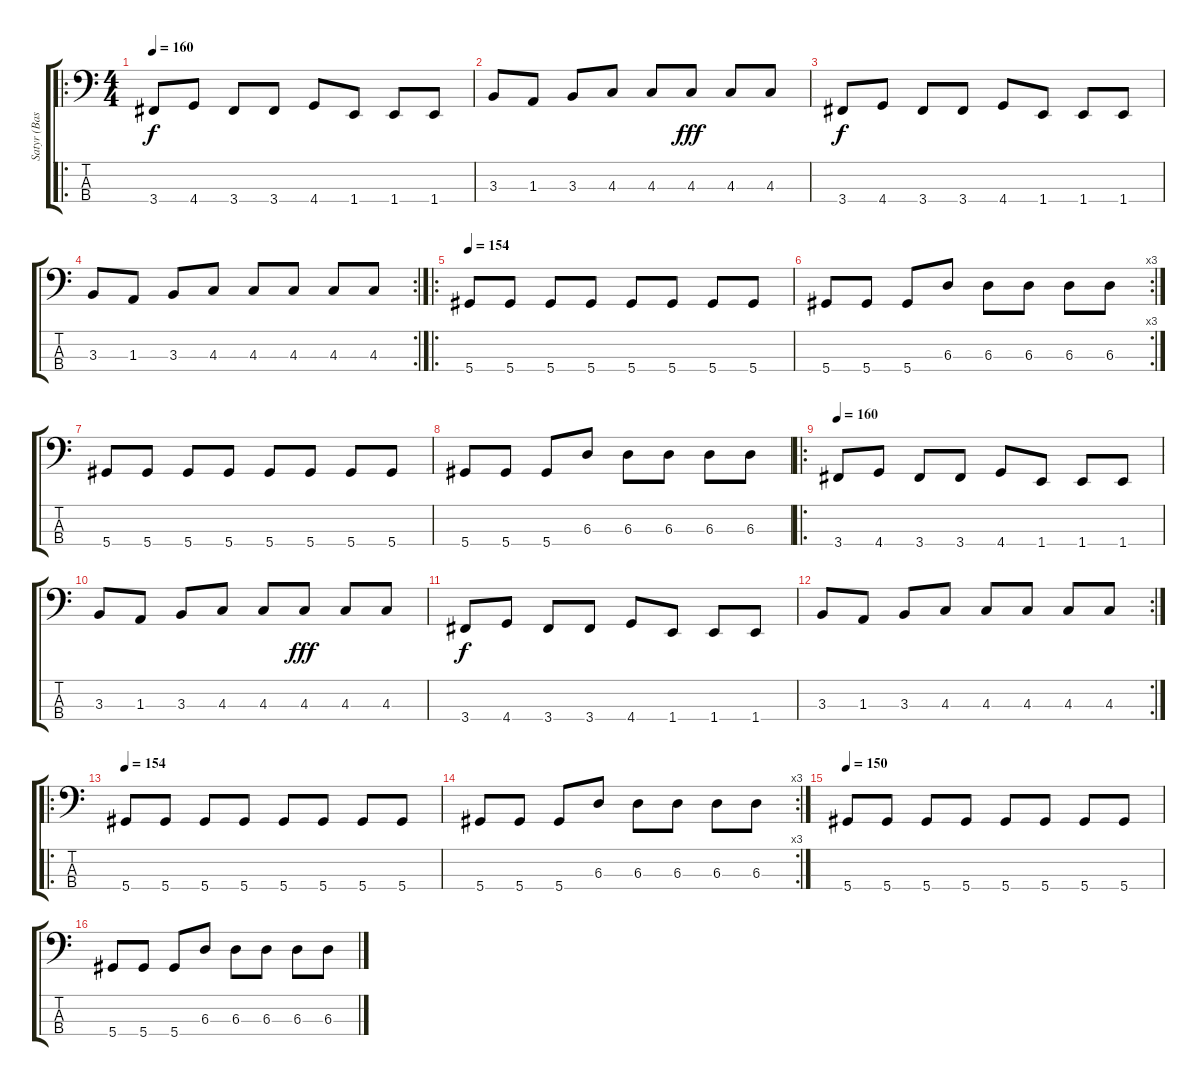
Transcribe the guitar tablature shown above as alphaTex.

\track ("Satyr (Bass)" "Satyr (Bas") {instrument electricbassfinger}
\staff {score tabs}
\tuning (Gb2 Db2 Ab1 Eb1) {hide}
\ro
\ts (4 4)
\tempo 160
\clef f4
\ks c
3.4.8{dy f} 4.4.8 3.4.8 3.4.8 4.4.8 1.4.8 1.4.8 1.4.8 |
3.3.8 1.3.8 3.3.8 4.3.8 4.3.8 4.3.8{dy fff} 4.3.8 4.3.8 |
3.4.8{dy f} 4.4.8 3.4.8 3.4.8 4.4.8 1.4.8 1.4.8 1.4.8 |
\rc 2
3.3.8 1.3.8 3.3.8 4.3.8 4.3.8 4.3.8 4.3.8 4.3.8 |
\ro
\tempo 154
5.4.8 5.4.8 5.4.8 5.4.8 5.4.8 5.4.8 5.4.8 5.4.8 |
\rc 3
5.4.8 5.4.8 5.4.8 6.3.8 6.3.8 6.3.8 6.3.8 6.3.8 |
5.4.8 5.4.8 5.4.8 5.4.8 5.4.8 5.4.8 5.4.8 5.4.8 |
5.4.8 5.4.8 5.4.8 6.3.8 6.3.8 6.3.8 6.3.8 6.3.8 |
\ro
\tempo 160
3.4.8 4.4.8 3.4.8 3.4.8 4.4.8 1.4.8 1.4.8 1.4.8 |
3.3.8 1.3.8 3.3.8 4.3.8 4.3.8 4.3.8{dy fff} 4.3.8 4.3.8 |
3.4.8{dy f} 4.4.8 3.4.8 3.4.8 4.4.8 1.4.8 1.4.8 1.4.8 |
\rc 2
3.3.8 1.3.8 3.3.8 4.3.8 4.3.8 4.3.8 4.3.8 4.3.8 |
\ro
\tempo 154
5.4.8 5.4.8 5.4.8 5.4.8 5.4.8 5.4.8 5.4.8 5.4.8 |
\rc 3
5.4.8 5.4.8 5.4.8 6.3.8 6.3.8 6.3.8 6.3.8 6.3.8 |
\tempo 150
5.4.8 5.4.8 5.4.8 5.4.8 5.4.8 5.4.8 5.4.8 5.4.8 |
5.4.8 5.4.8 5.4.8 6.3.8 6.3.8 6.3.8 6.3.8 6.3.8
